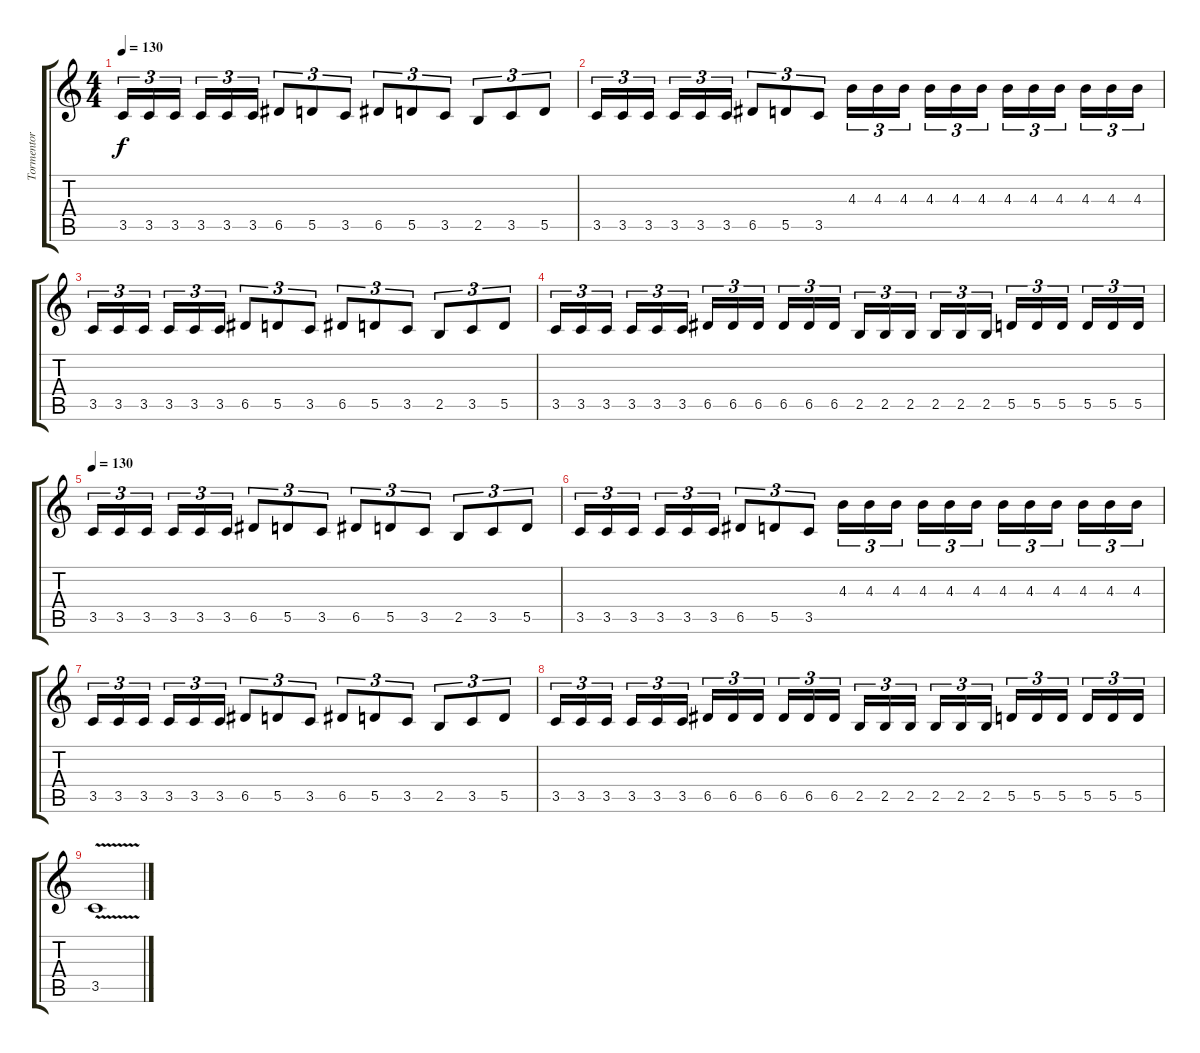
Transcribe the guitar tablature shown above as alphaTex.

\track ("Tormentor" "Tormentor") {instrument distortionguitar}
\staff {score tabs}
\tuning (E4 B3 G3 D3 A2 E2) {hide}
\ts (4 4)
\tempo 130
\clef g2
\ks c
3.5.16{tu (3 2) dy f} 3.5.16{tu (3 2)} 3.5.16{tu (3 2) beam splitsecondary} 3.5.16{tu (3 2)} 3.5.16{tu (3 2)} 3.5.16{tu (3 2)} 6.5.8{tu (3 2)} 5.5.8{tu (3 2)} 3.5.8{tu (3 2)} 6.5.8{tu (3 2)} 5.5.8{tu (3 2)} 3.5.8{tu (3 2)} 2.5.8{tu (3 2)} 3.5.8{tu (3 2)} 5.5.8{tu (3 2)} |
3.5.16{tu (3 2)} 3.5.16{tu (3 2)} 3.5.16{tu (3 2) beam splitsecondary} 3.5.16{tu (3 2)} 3.5.16{tu (3 2)} 3.5.16{tu (3 2)} 6.5.8{tu (3 2)} 5.5.8{tu (3 2)} 3.5.8{tu (3 2)} 4.3.16{tu (3 2)} 4.3.16{tu (3 2)} 4.3.16{tu (3 2) beam splitsecondary} 4.3.16{tu (3 2)} 4.3.16{tu (3 2)} 4.3.16{tu (3 2)} 4.3.16{tu (3 2)} 4.3.16{tu (3 2)} 4.3.16{tu (3 2) beam splitsecondary} 4.3.16{tu (3 2)} 4.3.16{tu (3 2)} 4.3.16{tu (3 2)} |
3.5.16{tu (3 2)} 3.5.16{tu (3 2)} 3.5.16{tu (3 2) beam splitsecondary} 3.5.16{tu (3 2)} 3.5.16{tu (3 2)} 3.5.16{tu (3 2)} 6.5.8{tu (3 2)} 5.5.8{tu (3 2)} 3.5.8{tu (3 2)} 6.5.8{tu (3 2)} 5.5.8{tu (3 2)} 3.5.8{tu (3 2)} 2.5.8{tu (3 2)} 3.5.8{tu (3 2)} 5.5.8{tu (3 2)} |
3.5.16{tu (3 2)} 3.5.16{tu (3 2)} 3.5.16{tu (3 2) beam splitsecondary} 3.5.16{tu (3 2)} 3.5.16{tu (3 2)} 3.5.16{tu (3 2)} 6.5.16{tu (3 2)} 6.5.16{tu (3 2)} 6.5.16{tu (3 2) beam splitsecondary} 6.5.16{tu (3 2)} 6.5.16{tu (3 2)} 6.5.16{tu (3 2)} 2.5.16{tu (3 2)} 2.5.16{tu (3 2)} 2.5.16{tu (3 2) beam splitsecondary} 2.5.16{tu (3 2)} 2.5.16{tu (3 2)} 2.5.16{tu (3 2)} 5.5.16{tu (3 2)} 5.5.16{tu (3 2)} 5.5.16{tu (3 2) beam splitsecondary} 5.5.16{tu (3 2)} 5.5.16{tu (3 2)} 5.5.16{tu (3 2)} |
\tempo 130
3.5.16{tu (3 2)} 3.5.16{tu (3 2)} 3.5.16{tu (3 2) beam splitsecondary} 3.5.16{tu (3 2)} 3.5.16{tu (3 2)} 3.5.16{tu (3 2)} 6.5.8{tu (3 2)} 5.5.8{tu (3 2)} 3.5.8{tu (3 2)} 6.5.8{tu (3 2)} 5.5.8{tu (3 2)} 3.5.8{tu (3 2)} 2.5.8{tu (3 2)} 3.5.8{tu (3 2)} 5.5.8{tu (3 2)} |
3.5.16{tu (3 2)} 3.5.16{tu (3 2)} 3.5.16{tu (3 2) beam splitsecondary} 3.5.16{tu (3 2)} 3.5.16{tu (3 2)} 3.5.16{tu (3 2)} 6.5.8{tu (3 2)} 5.5.8{tu (3 2)} 3.5.8{tu (3 2)} 4.3.16{tu (3 2)} 4.3.16{tu (3 2)} 4.3.16{tu (3 2) beam splitsecondary} 4.3.16{tu (3 2)} 4.3.16{tu (3 2)} 4.3.16{tu (3 2)} 4.3.16{tu (3 2)} 4.3.16{tu (3 2)} 4.3.16{tu (3 2) beam splitsecondary} 4.3.16{tu (3 2)} 4.3.16{tu (3 2)} 4.3.16{tu (3 2)} |
3.5.16{tu (3 2)} 3.5.16{tu (3 2)} 3.5.16{tu (3 2) beam splitsecondary} 3.5.16{tu (3 2)} 3.5.16{tu (3 2)} 3.5.16{tu (3 2)} 6.5.8{tu (3 2)} 5.5.8{tu (3 2)} 3.5.8{tu (3 2)} 6.5.8{tu (3 2)} 5.5.8{tu (3 2)} 3.5.8{tu (3 2)} 2.5.8{tu (3 2)} 3.5.8{tu (3 2)} 5.5.8{tu (3 2)} |
3.5.16{tu (3 2)} 3.5.16{tu (3 2)} 3.5.16{tu (3 2) beam splitsecondary} 3.5.16{tu (3 2)} 3.5.16{tu (3 2)} 3.5.16{tu (3 2)} 6.5.16{tu (3 2)} 6.5.16{tu (3 2)} 6.5.16{tu (3 2) beam splitsecondary} 6.5.16{tu (3 2)} 6.5.16{tu (3 2)} 6.5.16{tu (3 2)} 2.5.16{tu (3 2)} 2.5.16{tu (3 2)} 2.5.16{tu (3 2) beam splitsecondary} 2.5.16{tu (3 2)} 2.5.16{tu (3 2)} 2.5.16{tu (3 2)} 5.5.16{tu (3 2)} 5.5.16{tu (3 2)} 5.5.16{tu (3 2) beam splitsecondary} 5.5.16{tu (3 2)} 5.5.16{tu (3 2)} 5.5.16{tu (3 2)} |
3.5{v}.1
